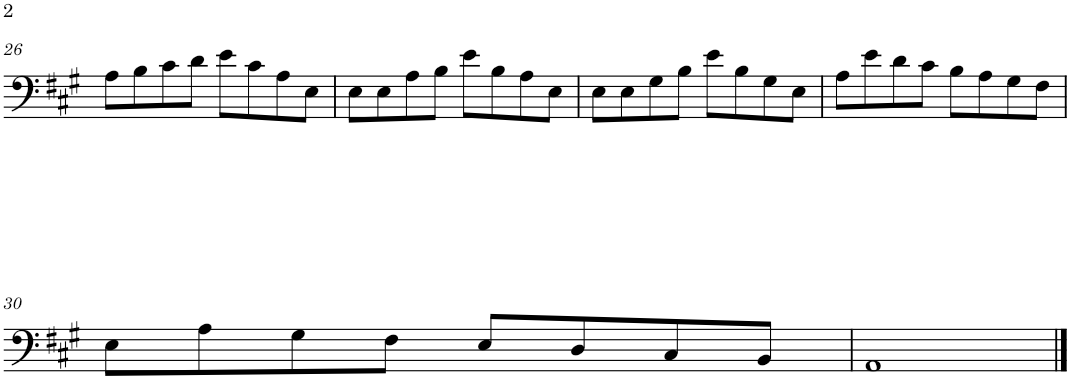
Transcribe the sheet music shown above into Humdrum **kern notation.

**kern
*part1
*staff1
*I"Trombone
*I'Tbn.
!!LO:PB:g=z
*clefF4
*k[f#c#g#]
*M4/4
*met(c)
=26
8A\L
8B\
8c#\
8d\J
8e\L
8c#\
8A\
8E\J
=27
8E\L
8E\
8A\
8B\J
8e\L
8B\
8A\
8E\J
=28
8E\L
8E\
8G#\
8B\J
8e\L
8B\
8G#\
8E\J
=29
8A\L
8e\
8d\
8c#\J
8B\L
8A\
8G#\
8F#\J
!!LO:LB:g=z
=30
8E\L
8A\
8G#\
8F#\J
8E/L
8D/
8C#/
8BB/J
=31
1AA
==
*-
